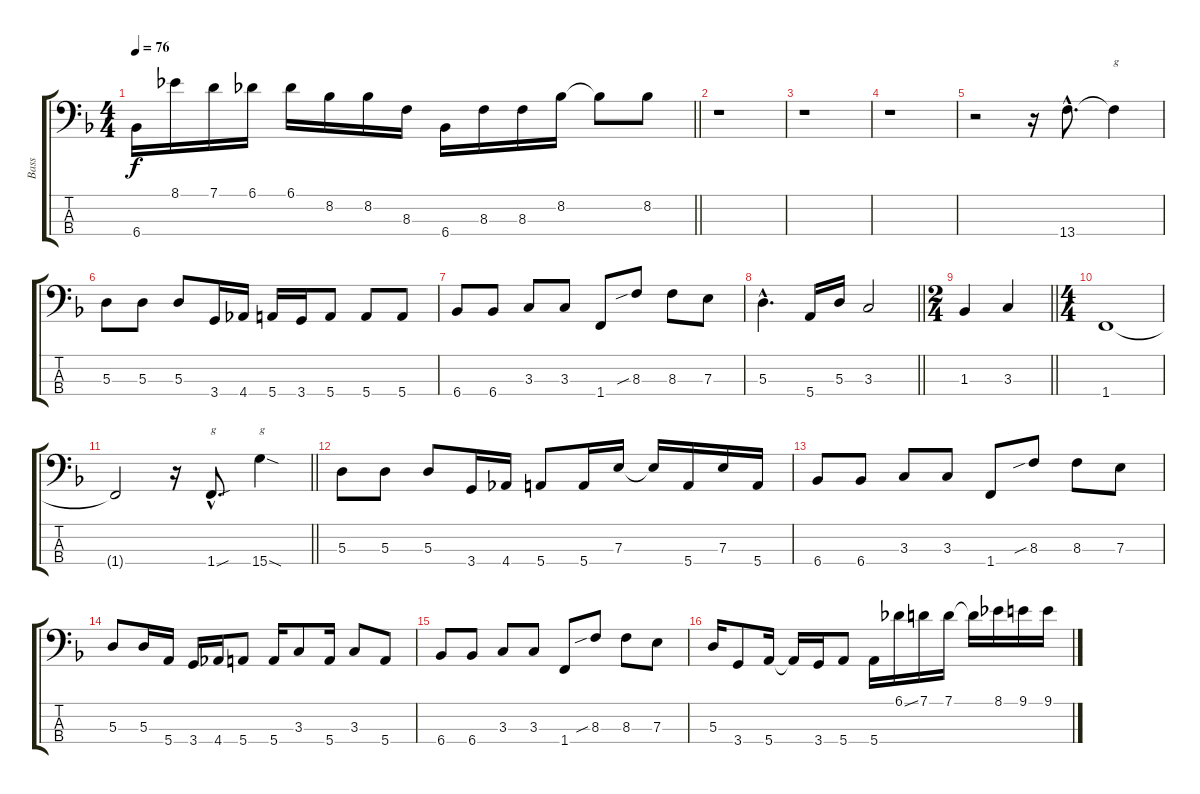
\track ("Bass" "Bass") {instrument electricbassfinger}
\staff {score tabs}
\tuning (G2 D2 A1 E1) {hide}
\ts (4 4)
\tempo 76
\clef f4
\barLineRight lightlight
\ks f
6.4.16{dy f} 8.1.16 7.1.16 6.1.16 6.1.16 8.2.16 8.2.16 8.3.16 6.4.16 8.3.16 8.3.16 8.2.16 8.2{t}.8 8.2.8 |
r.1 |
r.1 |
r.1 |
r.2 r.16 13.4{hac}.8{d} 13.4{t}.4{txt "g"} |
5.3.8 5.3.8 5.3.8 3.4.16 4.4.16 5.4.16 3.4.16 5.4.8 5.4.8 5.4.8 |
6.4.8 6.4.8 3.3.8 3.3.8 1.4.8 8.3{sib}.8 8.3.8 7.3.8 |
\barLineRight lightlight
5.3{hac}.4{d} 5.4.16 5.3.16 3.3.2 |
\ts (2 4)
\barLineRight lightlight
1.3.4 3.3.4 |
\ts (4 4)
1.4.1 |
\barLineRight lightlight
1.4{t}.2 r.16 1.4{sou hac}.8{d txt "g"} 15.4{sod}.4{txt "g"} |
5.3.8 5.3.8 5.3.8 3.4.16 4.4.16 5.4.8 5.4.16 7.3.16 7.3{t}.16 5.4.16 7.3.16 5.4.16 |
6.4.8 6.4.8 3.3.8 3.3.8 1.4.8 8.3{sib}.8 8.3.8 7.3.8 |
5.3.8 5.3.16 5.4.16 3.4.16 4.4.16 5.4.8 5.4.16 3.3.8 5.4.16 3.3.8 5.4.8 |
6.4.8 6.4.8 3.3.8 3.3.8 1.4.8 8.3{sib}.8 8.3.8 7.3.8 |
5.3.16 3.4.8 5.4.16 5.4{t}.16 3.4.16 5.4.8 5.4.16 6.1{ss}.16 7.1.16 7.1.16 7.1{t}.16 8.1.16 9.1.16 9.1.16
